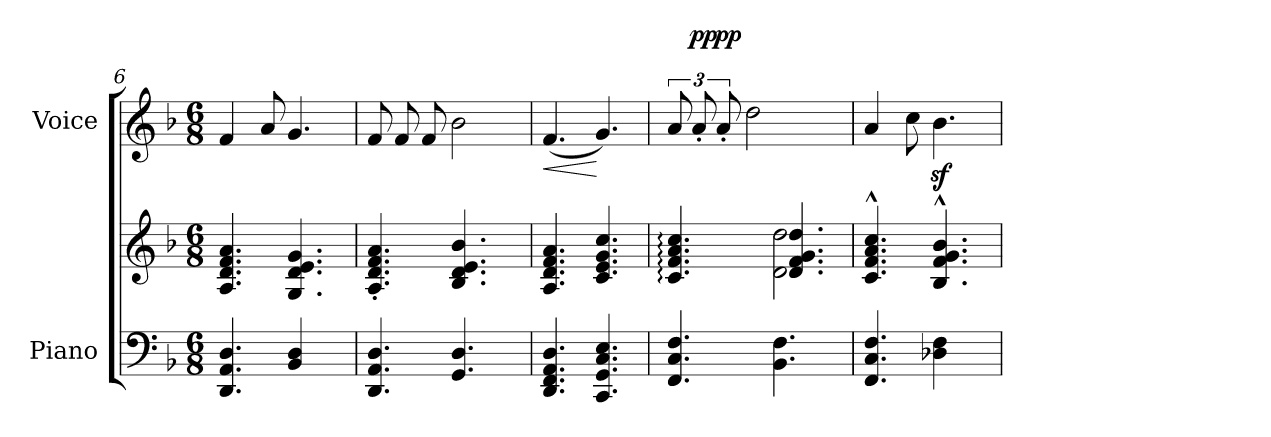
**kern	**kern	**kern	**dynam
*part2	*part2	*part1	*part1
*staff3	*staff2	*staff1	*staff1
*I"Piano	*	*I"Voice	*
*I'Piano	*	*I'Voice	*
!!LO:LB:g=z
*clefF4	*clefG2	*clefG2	*
*k[b-]	*k[b-]	*k[b-]	*
*M6/8	*M6/8	*M6/8	*
=6	=6	=6	=6
4.DD/ 4.AA/ 4.D/	4.A/ 4.d/ 4.f/ 4.a/	4f/	.
.	.	8a/	.
4BB-/ 4D/	4.G/ 4.d/ 4.e/ 4.g/	4.g/	.
8ryy	.	.	.
=7	=7	=7	=7
4.DD/ 4.AA/ 4.D/	4.A/'> 4.d/'> 4.f/'> 4.a/'>	8f/	.
.	.	8f/	.
.	.	8f/	.
4.GG/ 4.D/	4.B-/ 4.d/ 4.e/ 4.b-/	2b-\	.
8ryy	8ryy	.	.
=8	=8	=8	=8
!	!	!	!LO:HP:b
4.DD/ 4.FF/ 4.AA/ 4.D/	4.A/ 4.d/ 4.f/ 4.a/	(<4.f/	<
4.CC/ 4.GG/ 4.C/ 4.E/	4.c/ 4.e/ 4.g/ 4.cc/	4.g/)	[
=9	=9	=9	=9
*	*^	*	*
4.FF/ 4.C/ 4.F/	4.c/: 4.f/: 4.a/: 4.cc/:	4.ryy	12a/	.
!	!	!	!	!LO:DY:a
.	.	.	12a'>/	pp
!	!	!	!	!LO:DY:a
.	.	.	12a'>/	pp
.	.	.	2dd\	.
4.BB-\ 4.F\	2d\ 2dd\	4.d/ 4.f/ 4.g/ 4.dd/	.	.
8ryy	.	8ryy	8ryy	.
*	*v	*v	*	*
!!LO:LB:g=z
=10	=10	=10	=10
4.FF/ 4.C/ 4.F/	4.c/^^> 4.f/^^> 4.a/^^> 4.cc/^^>	4a/	.
.	.	8cc\	.
4D-X\ 4F\	4.B-/^^> 4.f/^^> 4.g/^^> 4.b-/^^>	4.b-z<\	.
8ryy	.	.	.
=	=	=	=
*-	*-	*-	*-
